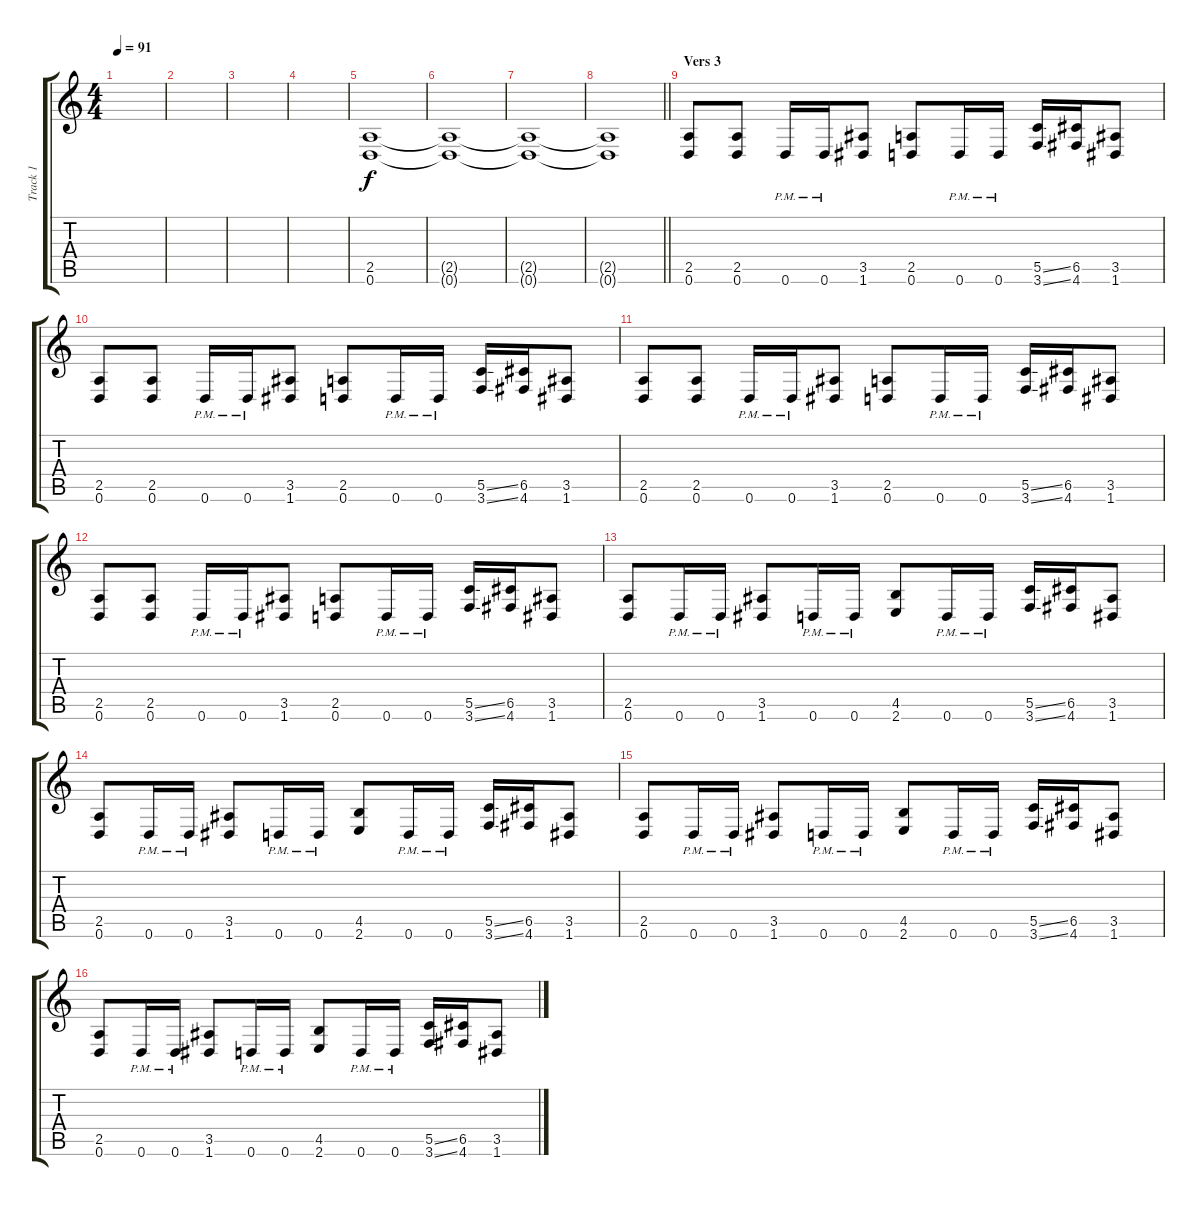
\track ("Track 1" "Track 1") {instrument distortionguitar}
\staff {score tabs}
\tuning (D4 A3 F3 C3 G2 D2) {hide}
\ts (4 4)
\tempo 91
\clef g2
\ks c
|
|
|
|
(2.5 0.6).1 |
(2.5{t} 0.6{t}).1 |
(2.5{t} 0.6{t}).1 |
\barLineRight lightlight
(2.5{t} 0.6{t}).1 |
\section ("" "Vers 3")
(2.5 0.6).8 (2.5 0.6).8 0.6{pm}.16 0.6{pm}.16 (3.5 1.6).8 (2.5 0.6).8 0.6{pm}.16 0.6{pm}.16 (5.5{ss} 3.6{ss}).16 (6.5 4.6).16 (3.5 1.6).8 |
(2.5 0.6).8 (2.5 0.6).8 0.6{pm}.16 0.6{pm}.16 (3.5 1.6).8 (2.5 0.6).8 0.6{pm}.16 0.6{pm}.16 (5.5{ss} 3.6{ss}).16 (6.5 4.6).16 (3.5 1.6).8 |
(2.5 0.6).8 (2.5 0.6).8 0.6{pm}.16 0.6{pm}.16 (3.5 1.6).8 (2.5 0.6).8 0.6{pm}.16 0.6{pm}.16 (5.5{ss} 3.6{ss}).16 (6.5 4.6).16 (3.5 1.6).8 |
(2.5 0.6).8 (2.5 0.6).8 0.6{pm}.16 0.6{pm}.16 (3.5 1.6).8 (2.5 0.6).8 0.6{pm}.16 0.6{pm}.16 (5.5{ss} 3.6{ss}).16 (6.5 4.6).16 (3.5 1.6).8 |
(2.5 0.6).8 0.6{pm}.16 0.6{pm}.16 (3.5 1.6).8 0.6{pm}.16 0.6{pm}.16 (4.5 2.6).8 0.6{pm}.16 0.6{pm}.16 (5.5{ss} 3.6{ss}).16 (6.5 4.6).16 (3.5 1.6).8 |
(2.5 0.6).8 0.6{pm}.16 0.6{pm}.16 (3.5 1.6).8 0.6{pm}.16 0.6{pm}.16 (4.5 2.6).8 0.6{pm}.16 0.6{pm}.16 (5.5{ss} 3.6{ss}).16 (6.5 4.6).16 (3.5 1.6).8 |
(2.5 0.6).8 0.6{pm}.16 0.6{pm}.16 (3.5 1.6).8 0.6{pm}.16 0.6{pm}.16 (4.5 2.6).8 0.6{pm}.16 0.6{pm}.16 (5.5{ss} 3.6{ss}).16 (6.5 4.6).16 (3.5 1.6).8 |
(2.5 0.6).8 0.6{pm}.16 0.6{pm}.16 (3.5 1.6).8 0.6{pm}.16 0.6{pm}.16 (4.5 2.6).8 0.6{pm}.16 0.6{pm}.16 (5.5{ss} 3.6{ss}).16 (6.5 4.6).16 (3.5 1.6).8
